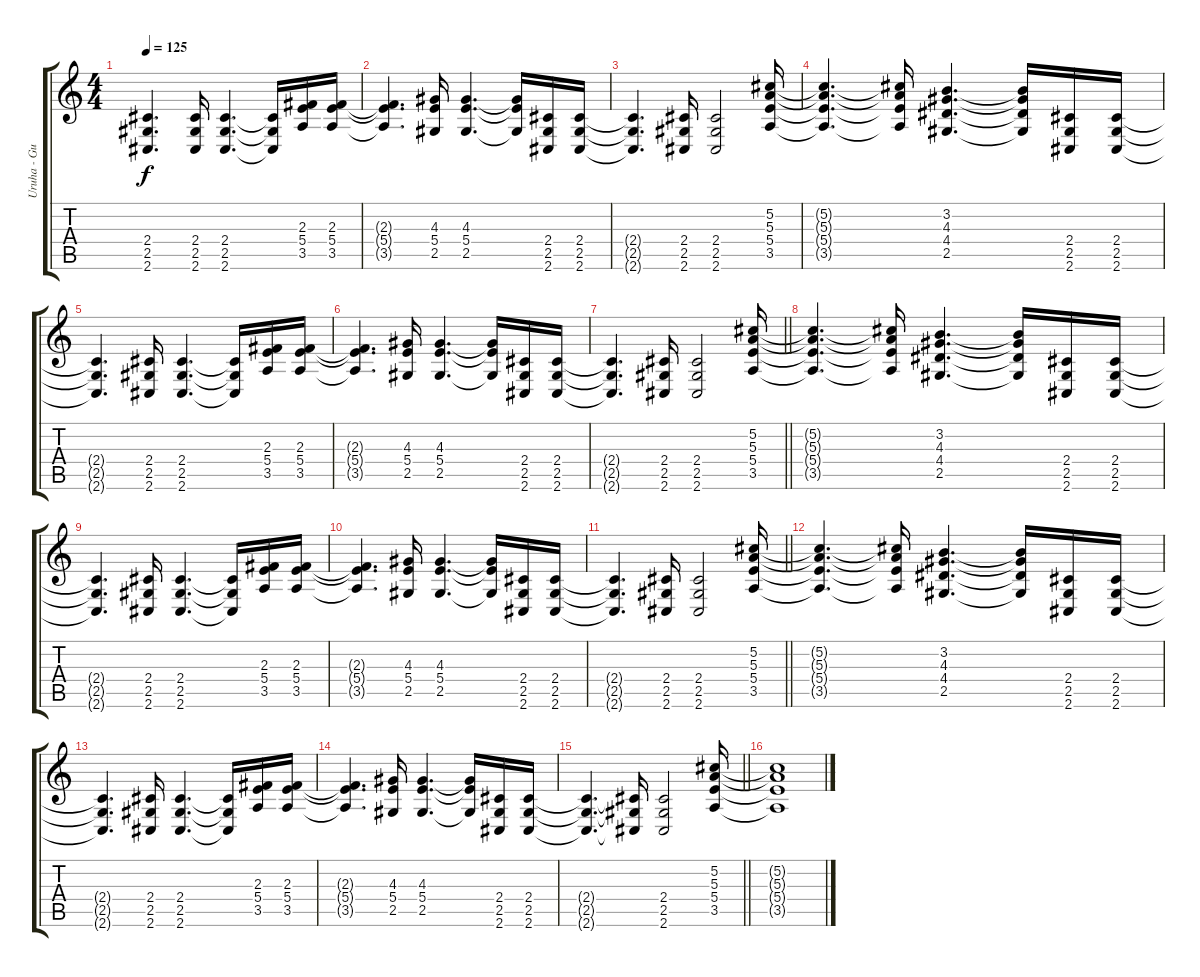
\track ("Uruha - Guitar 1" "Uruha - Gu") {instrument overdrivenguitar}
\staff {score tabs}
\tuning (Db4 Ab3 E3 B2 Gb2 B1) {hide}
\ts (4 4)
\tempo 125
\clef g2
\ks c
(2.4{t} 2.5{t} 2.6{t}).4{d dy f} (2.4 2.5 2.6).16 (2.4 2.5 2.6).4{d} (2.4{t} 2.5{t} 2.6{t}).16 (2.3 5.4 3.5).16 (2.3 5.4 3.5).16 |
(2.3{t} 5.4{t} 3.5{t}).4{d} (4.3 5.4 2.5).16 (4.3 5.4 2.5).4{d} (4.3{t} 5.4{t} 2.5{t}).16 (2.4 2.5 2.6).16 (2.4 2.5 2.6).16 |
(2.4{t} 2.5{t} 2.6{t}).4{d} (2.4 2.5 2.6).16 (2.4 2.5 2.6).2 (5.2 5.3 5.4 3.5).16 |
(5.2{t} 5.3{t} 5.4{t} 3.5{t}).4{d} (5.2{t} 5.3{t} 5.4{t} 3.5{t}).16 (3.2 4.3 4.4 2.5).4{d} (3.2{t} 4.3{t} 4.4{t} 2.5{t}).16 (2.4 2.5 2.6).16 (2.4 2.5 2.6).16 |
(2.4{t} 2.5{t} 2.6{t}).4{d} (2.4 2.5 2.6).16 (2.4 2.5 2.6).4{d} (2.4{t} 2.5{t} 2.6{t}).16 (2.3 5.4 3.5).16 (2.3 5.4 3.5).16 |
(2.3{t} 5.4{t} 3.5{t}).4{d} (4.3 5.4 2.5).16 (4.3 5.4 2.5).4{d} (4.3{t} 5.4{t} 2.5{t}).16 (2.4 2.5 2.6).16 (2.4 2.5 2.6).16 |
\barLineRight lightlight
(2.4{t} 2.5{t} 2.6{t}).4{d} (2.4 2.5 2.6).16 (2.4 2.5 2.6).2 (5.2 5.3 5.4 3.5).16 |
\section ("" "")
(5.2{t} 5.3{t} 5.4{t} 3.5{t}).4{d} (5.2{t} 5.3{t} 5.4{t} 3.5{t}).16 (3.2 4.3 4.4 2.5).4{d} (3.2{t} 4.3{t} 4.4{t} 2.5{t}).16 (2.4 2.5 2.6).16 (2.4 2.5 2.6).16 |
(2.4{t} 2.5{t} 2.6{t}).4{d} (2.4 2.5 2.6).16 (2.4 2.5 2.6).4{d} (2.4{t} 2.5{t} 2.6{t}).16 (2.3 5.4 3.5).16 (2.3 5.4 3.5).16 |
(2.3{t} 5.4{t} 3.5{t}).4{d} (4.3 5.4 2.5).16 (4.3 5.4 2.5).4{d} (4.3{t} 5.4{t} 2.5{t}).16 (2.4 2.5 2.6).16 (2.4 2.5 2.6).16 |
\barLineRight lightlight
(2.4{t} 2.5{t} 2.6{t}).4{d} (2.4 2.5 2.6).16 (2.4 2.5 2.6).2 (5.2 5.3 5.4 3.5).16 |
(5.2{t} 5.3{t} 5.4{t} 3.5{t}).4{d} (5.2{t} 5.3{t} 5.4{t} 3.5{t}).16 (3.2 4.3 4.4 2.5).4{d} (3.2{t} 4.3{t} 4.4{t} 2.5{t}).16 (2.4 2.5 2.6).16 (2.4 2.5 2.6).16 |
(2.4{t} 2.5{t} 2.6{t}).4{d} (2.4 2.5 2.6).16 (2.4 2.5 2.6).4{d} (2.4{t} 2.5{t} 2.6{t}).16 (2.3 5.4 3.5).16 (2.3 5.4 3.5).16 |
(2.3{t} 5.4{t} 3.5{t}).4{d} (4.3 5.4 2.5).16 (4.3 5.4 2.5).4{d} (4.3{t} 5.4{t} 2.5{t}).16 (2.4 2.5 2.6).16 (2.4 2.5 2.6).16 |
\barLineRight lightlight
(2.4{t} 2.5{t} 2.6{t}).4{d} (2.4{t} 2.5{t} 2.6{t}).16 (2.4 2.5 2.6).2 (5.2 5.3 5.4 3.5).16 |
\section ("" "")
(5.2{t} 5.3{t} 5.4{t} 3.5{t}).1
